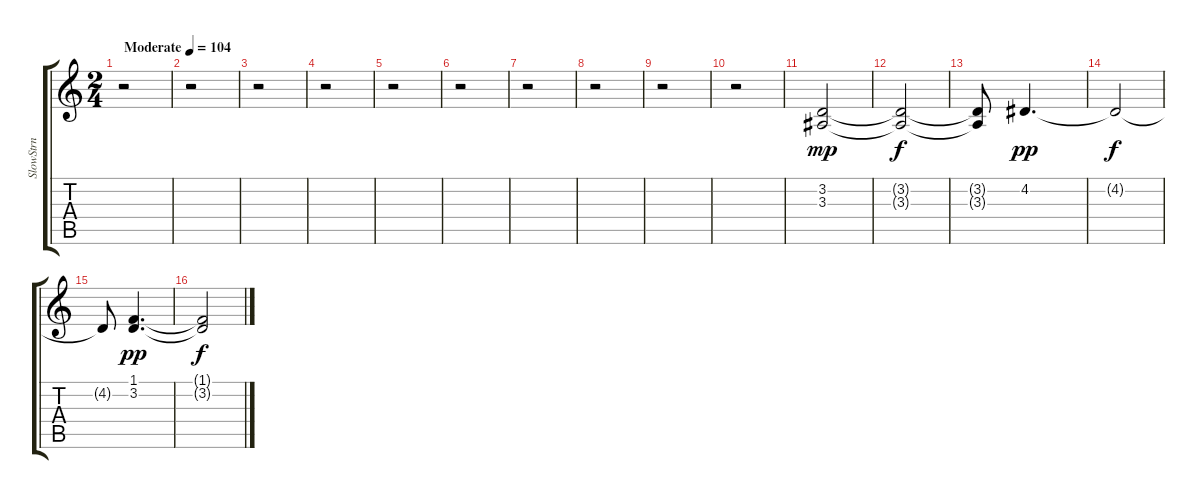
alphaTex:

\track ("SlowStrn" "SlowStrn") {instrument stringensemble2}
\staff {score tabs}
\tuning (E4 B3 G3 D3 A2 E2) {hide}
\ts (2 4)
\tempo (104 "Moderate")
\clef g2
\ks c
r.2{dy mp instrument stringensemble2} |
r.2 |
r.2 |
r.2 |
r.2 |
r.2 |
r.2 |
r.2 |
r.2 |
r.2 |
(3.2 3.3).2 |
(3.2{t} 3.3{t}).2{dy f} |
(3.2{t} 3.3{t}).8 4.2.4{d dy pp} |
4.2{t}.2{dy f} |
4.2{t}.8 (1.1 3.2).4{d dy pp} |
(1.1{t} 3.2{t}).2{dy f}
